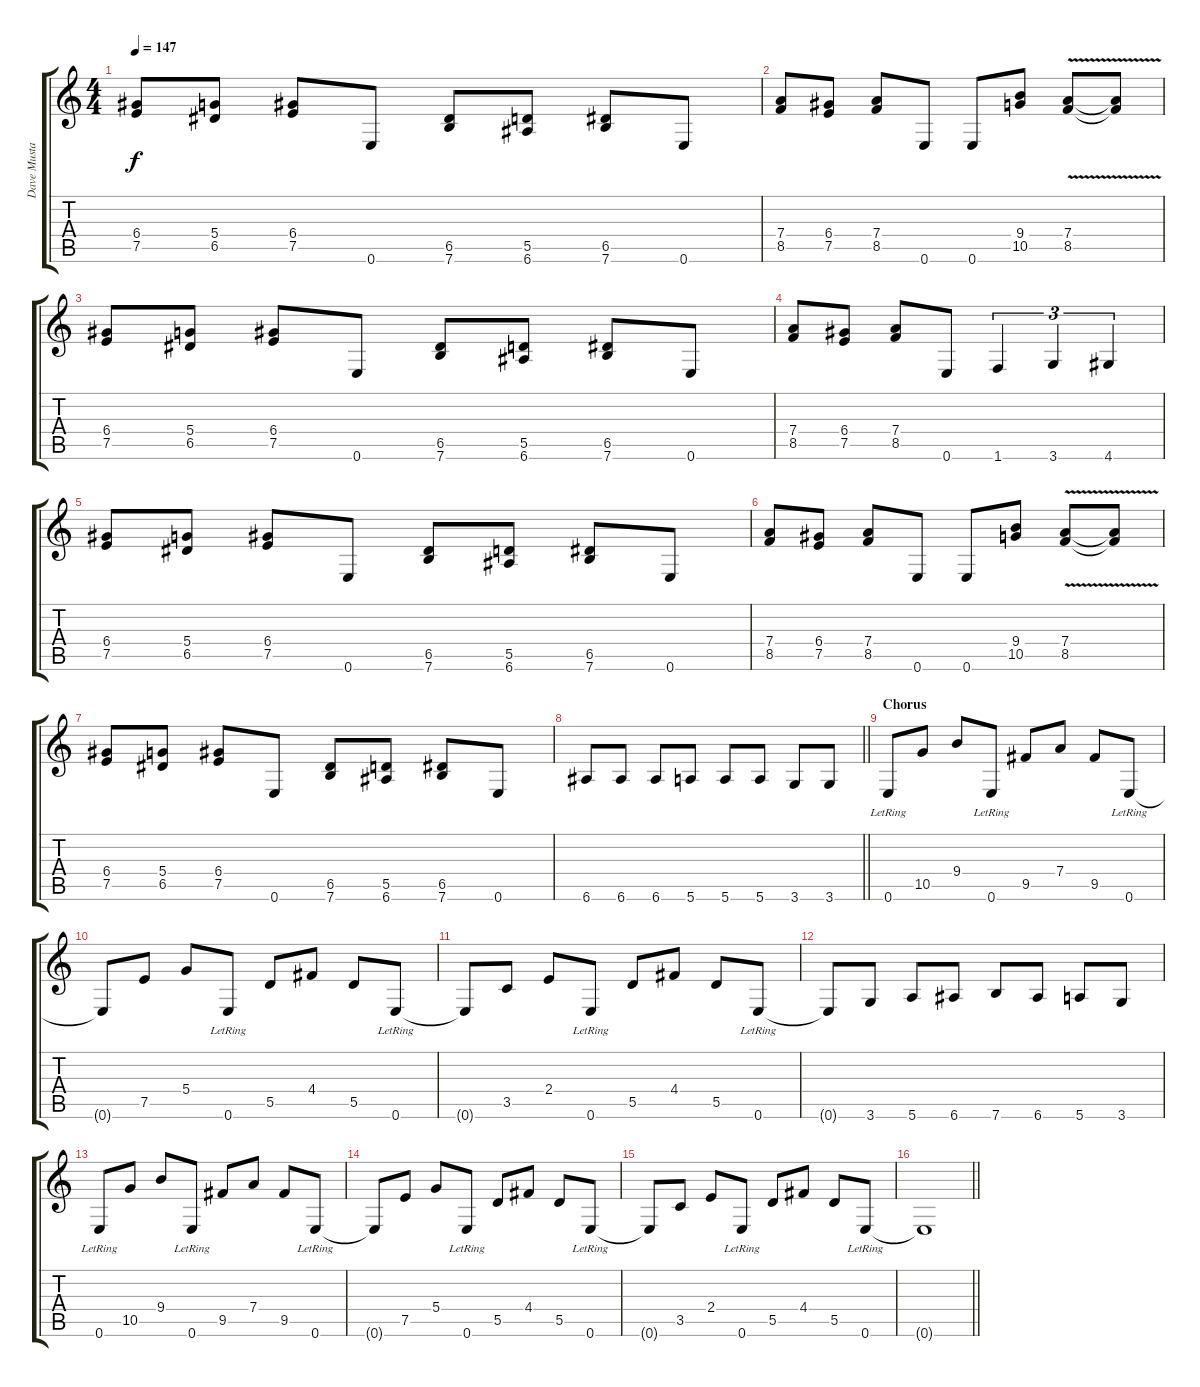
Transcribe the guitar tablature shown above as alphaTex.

\track ("Dave Mustaine" "Dave Musta") {instrument distortionguitar}
\staff {score tabs}
\tuning (E4 B3 G3 D3 A2 E2) {hide}
\ts (4 4)
\tempo 147
\clef g2
\ks c
(6.4 7.5).8{dy f} (5.4 6.5).8 (6.4 7.5).8 0.6.8 (6.5 7.6).8 (5.5 6.6).8 (6.5 7.6).8 0.6.8 |
(7.4 8.5).8 (6.4 7.5).8 (7.4 8.5).8 0.6.8 0.6.8 (9.4 10.5).8 (7.4{v} 8.5{v}).8 (7.4{t} 8.5{t}).8 |
(6.4 7.5).8 (5.4 6.5).8 (6.4 7.5).8 0.6.8 (6.5 7.6).8 (5.5 6.6).8 (6.5 7.6).8 0.6.8 |
(7.4 8.5).8 (6.4 7.5).8 (7.4 8.5).8 0.6.8 1.6.4{tu (3 2)} 3.6.4{tu (3 2)} 4.6.4{tu (3 2)} |
(6.4 7.5).8 (5.4 6.5).8 (6.4 7.5).8 0.6.8 (6.5 7.6).8 (5.5 6.6).8 (6.5 7.6).8 0.6.8 |
(7.4 8.5).8 (6.4 7.5).8 (7.4 8.5).8 0.6.8 0.6.8 (9.4 10.5).8 (7.4{v} 8.5{v}).8 (7.4{t} 8.5{t}).8 |
(6.4 7.5).8 (5.4 6.5).8 (6.4 7.5).8 0.6.8 (6.5 7.6).8 (5.5 6.6).8 (6.5 7.6).8 0.6.8 |
\barLineRight lightlight
6.6.8 6.6.8 6.6.8 5.6.8 5.6.8 5.6.8 3.6.8 3.6.8 |
\section ("" "Chorus")
0.6{lr}.8 10.5.8 9.4.8 0.6{lr}.8 9.5.8 7.4.8 9.5.8 0.6{lr}.8 |
0.6{t}.8 7.5.8 5.4.8 0.6{lr}.8 5.5.8 4.4.8 5.5.8 0.6{lr}.8 |
0.6{t}.8 3.5.8 2.4.8 0.6{lr}.8 5.5.8 4.4.8 5.5.8 0.6{lr}.8 |
0.6{t}.8 3.6.8 5.6.8 6.6.8 7.6.8 6.6.8 5.6.8 3.6.8 |
0.6{lr}.8 10.5.8 9.4.8 0.6{lr}.8 9.5.8 7.4.8 9.5.8 0.6{lr}.8 |
0.6{t}.8 7.5.8 5.4.8 0.6{lr}.8 5.5.8 4.4.8 5.5.8 0.6{lr}.8 |
0.6{t}.8 3.5.8 2.4.8 0.6{lr}.8 5.5.8 4.4.8 5.5.8 0.6{lr}.8 |
\barLineRight lightlight
0.6{t}.1
